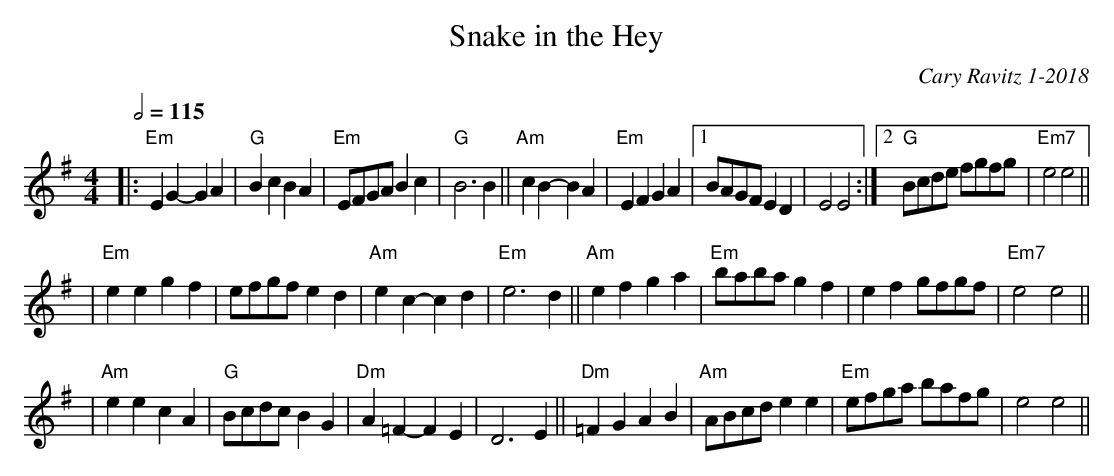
X:1
T: Snake in the Hey
C: Cary Ravitz 1-2018
L: 1/8
M: 4/4
Q: 1/2=115
K: Em
|: "Em"E2 G2-G2A2 | "G"B2c2B2A2 | "Em" EFGA B2 c2| "G"B6B2 || "Am"c2 B2-B2A2 | "Em"E2F2G2A2  | [1 BAGF E2 D2 | E4 E4 :| [2 "G"Bcde fgfg | "Em7"e4 e4 ||
| "Em"e2e2 g2f2 | efgf e2 d2 | "Am"e2c2-c2d2 | "Em"e6 d2 || "Am" e2f2g2a2 | "Em"baba g2f2 | e2f2 gfgf | "Em7"e4 e4 ||
| "Am"e2e2 c2A2 |"G" Bcdc B2 G2 | "Dm"A2=F2-F2E2 | D6 E2 || "Dm"=F2G2A2B2 | "Am"ABcde2e2 | "Em"efga bafg | e4 e4 ||
